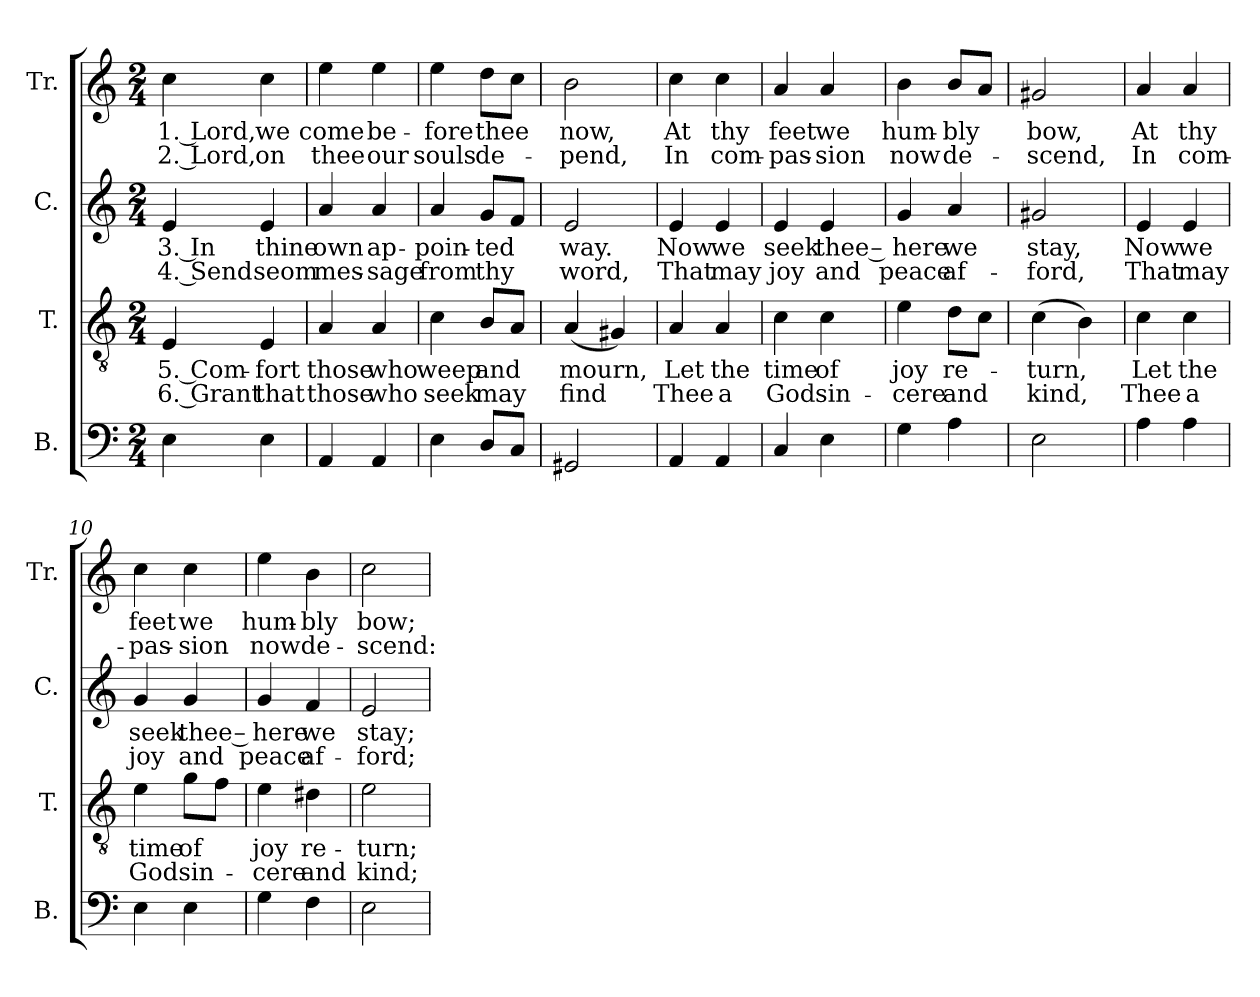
**kern	**kern	**text	**text	**kern	**text	**text	**kern	**text	**text
*part4	*part3	*part3	*part3	*part2	*part2	*part2	*part1	*part1	*part1
*staff4	*staff3	*staff3	*staff3	*staff2	*staff2	*staff2	*staff1	*staff1	*staff1
*I"B.	*I"T.	*	*	*I"C.	*	*	*I"Tr.	*	*
*I'B.	*I'T.	*	*	*I'C.	*	*	*I'Tr.	*	*
*clefF4	*clefGv2	*	*	*clefG2	*	*	*clefG2	*	*
*k[]	*k[]	*	*	*k[]	*	*	*k[]	*	*
*M2/4	*M2/4	*	*	*M2/4	*	*	*M2/4	*	*
*MM80	*MM80	*	*	*MM80	*	*	*MM80	*	*
=1	=1	=1	=1	=1	=1	=1	=1	=1	=1
4E\	4E/	5. Com-	6. Grant	4e/	3. In	4. Send	4cc\	1. Lord,	2. Lord,
4E\	4E/	-fort	that	4e/	thine	seom	4cc\	we	on
=2	=2	=2	=2	=2	=2	=2	=2	=2	=2
4AA/	4A/	those	those	4a/	own	mes-	4ee\	come	thee
4AA/	4A/	who	who	4a/	ap-	-sage	4ee\	be-	our
=3	=3	=3	=3	=3	=3	=3	=3	=3	=3
4E\	4c\	weep	seek	4a/	-poin-	from	4ee\	-fore	souls
8D/L	8B/L	and	may	8g/L	-ted	thy	8dd\L	thee	de-
8C/J	8A/J	.	.	8f/J	.	.	8cc\J	.	.
=4	=4	=4	=4	=4	=4	=4	=4	=4	=4
2GG#X/	(4A/	mourn,	find	2e/	way.	word,	2b\	now,	-pend,
.	4G#X/)	.	.	.	.	.	.	.	.
=5	=5	=5	=5	=5	=5	=5	=5	=5	=5
4AA/	4A/	Let	Thee	4e/	Now	That	4cc\	At	In
4AA/	4A/	the	a	4e/	we	may	4cc\	thy	com-
=6	=6	=6	=6	=6	=6	=6	=6	=6	=6
4C/	4c\	time	God	4e/	seek	joy	4a/	feet	-pas-
4E\	4c\	of	sin-	4e/	thee –	and	4a/	we	-sion
=7	=7	=7	=7	=7	=7	=7	=7	=7	=7
4G\	4e\	joy	-cere	4g/	here	peace	4b\	hum-	now
4A\	8d\L	re-	and	4a/	we	af-	8b/L	-bly	de-
.	8c\J	.	.	.	.	.	8a/J	.	.
=8	=8	=8	=8	=8	=8	=8	=8	=8	=8
2E\	(4c\	-turn,	kind,	2g#X/	stay,	-ford,	2g#X/	bow,	-scend,
.	4B\)	.	.	.	.	.	.	.	.
=9	=9	=9	=9	=9	=9	=9	=9	=9	=9
4A\	4c\	Let	Thee	4e/	Now	That	4a/	At	In
4A\	4c\	the	a	4e/	we	may	4a/	thy	com-
!!LO:LB:g=z
=10	=10	=10	=10	=10	=10	=10	=10	=10	=10
4E\	4e\	time	God	4g/	seek	joy	4cc\	feet	-pas-
4E\	8g\L	of	sin-	4g/	thee –	and	4cc\	we	-sion
.	8f\J	.	.	.	.	.	.	.	.
=11	=11	=11	=11	=11	=11	=11	=11	=11	=11
4G\	4e\	joy	-cere	4g/	here	peace	4ee\	hum-	now
4F\	4d#X\	re-	and	4f/	we	af-	4b\	-bly	de-
=12	=12	=12	=12	=12	=12	=12	=12	=12	=12
2E\	2e\	-turn;	kind;	2e/	stay;	-ford;	2cc\	bow;	-scend:
=	=	=	=	=	=	=	=	=	=
*-	*-	*-	*-	*-	*-	*-	*-	*-	*-
